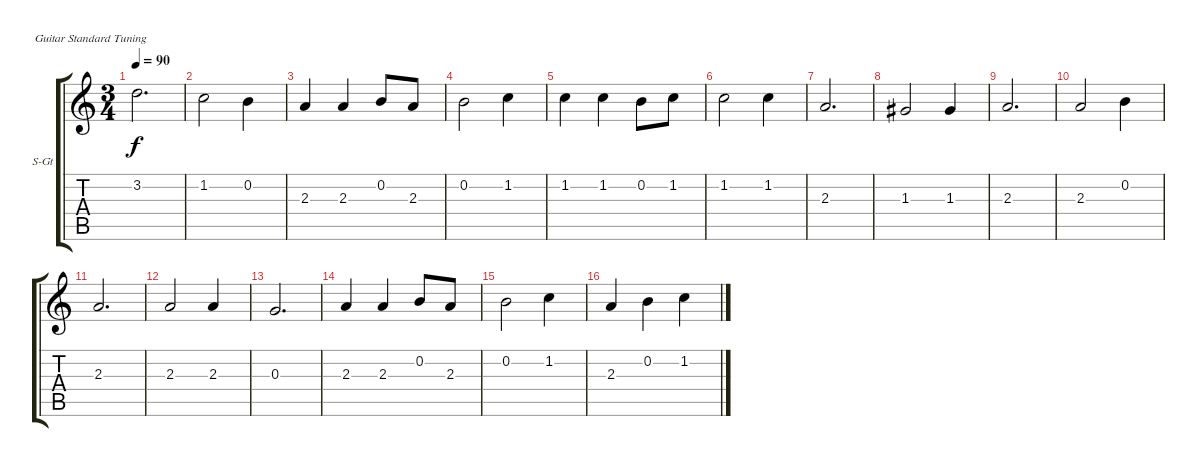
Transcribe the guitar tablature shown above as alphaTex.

\bracketExtendMode groupsimilarinstruments
\firstSystemTrackNameOrientation horizontal
\otherSystemsTrackNameOrientation horizontal
\track ("Äîðîæêà 3" "S-Gt") {instrument acousticgrandpiano}
\staff {score tabs}
\tuning (E4 B3 G3 D3 A2 E2)
\displaytranspose 12
\ts (3 4)
\tempo 90
\clef g2
\ks c
3.2.2{d dy f} |
1.2.2 0.2.4 |
2.3.4 2.3.4 0.2.8 2.3.8 |
0.2.2 1.2.4 |
1.2.4 1.2.4 0.2.8 1.2.8 |
1.2.2 1.2.4 |
2.3.2{d} |
1.3.2 1.3.4 |
2.3.2{d} |
2.3.2 0.2.4 |
2.3.2{d} |
2.3.2 2.3.4 |
0.3.2{d} |
2.3.4 2.3.4 0.2.8 2.3.8 |
0.2.2 1.2.4 |
2.3.4 0.2.4 1.2.4
